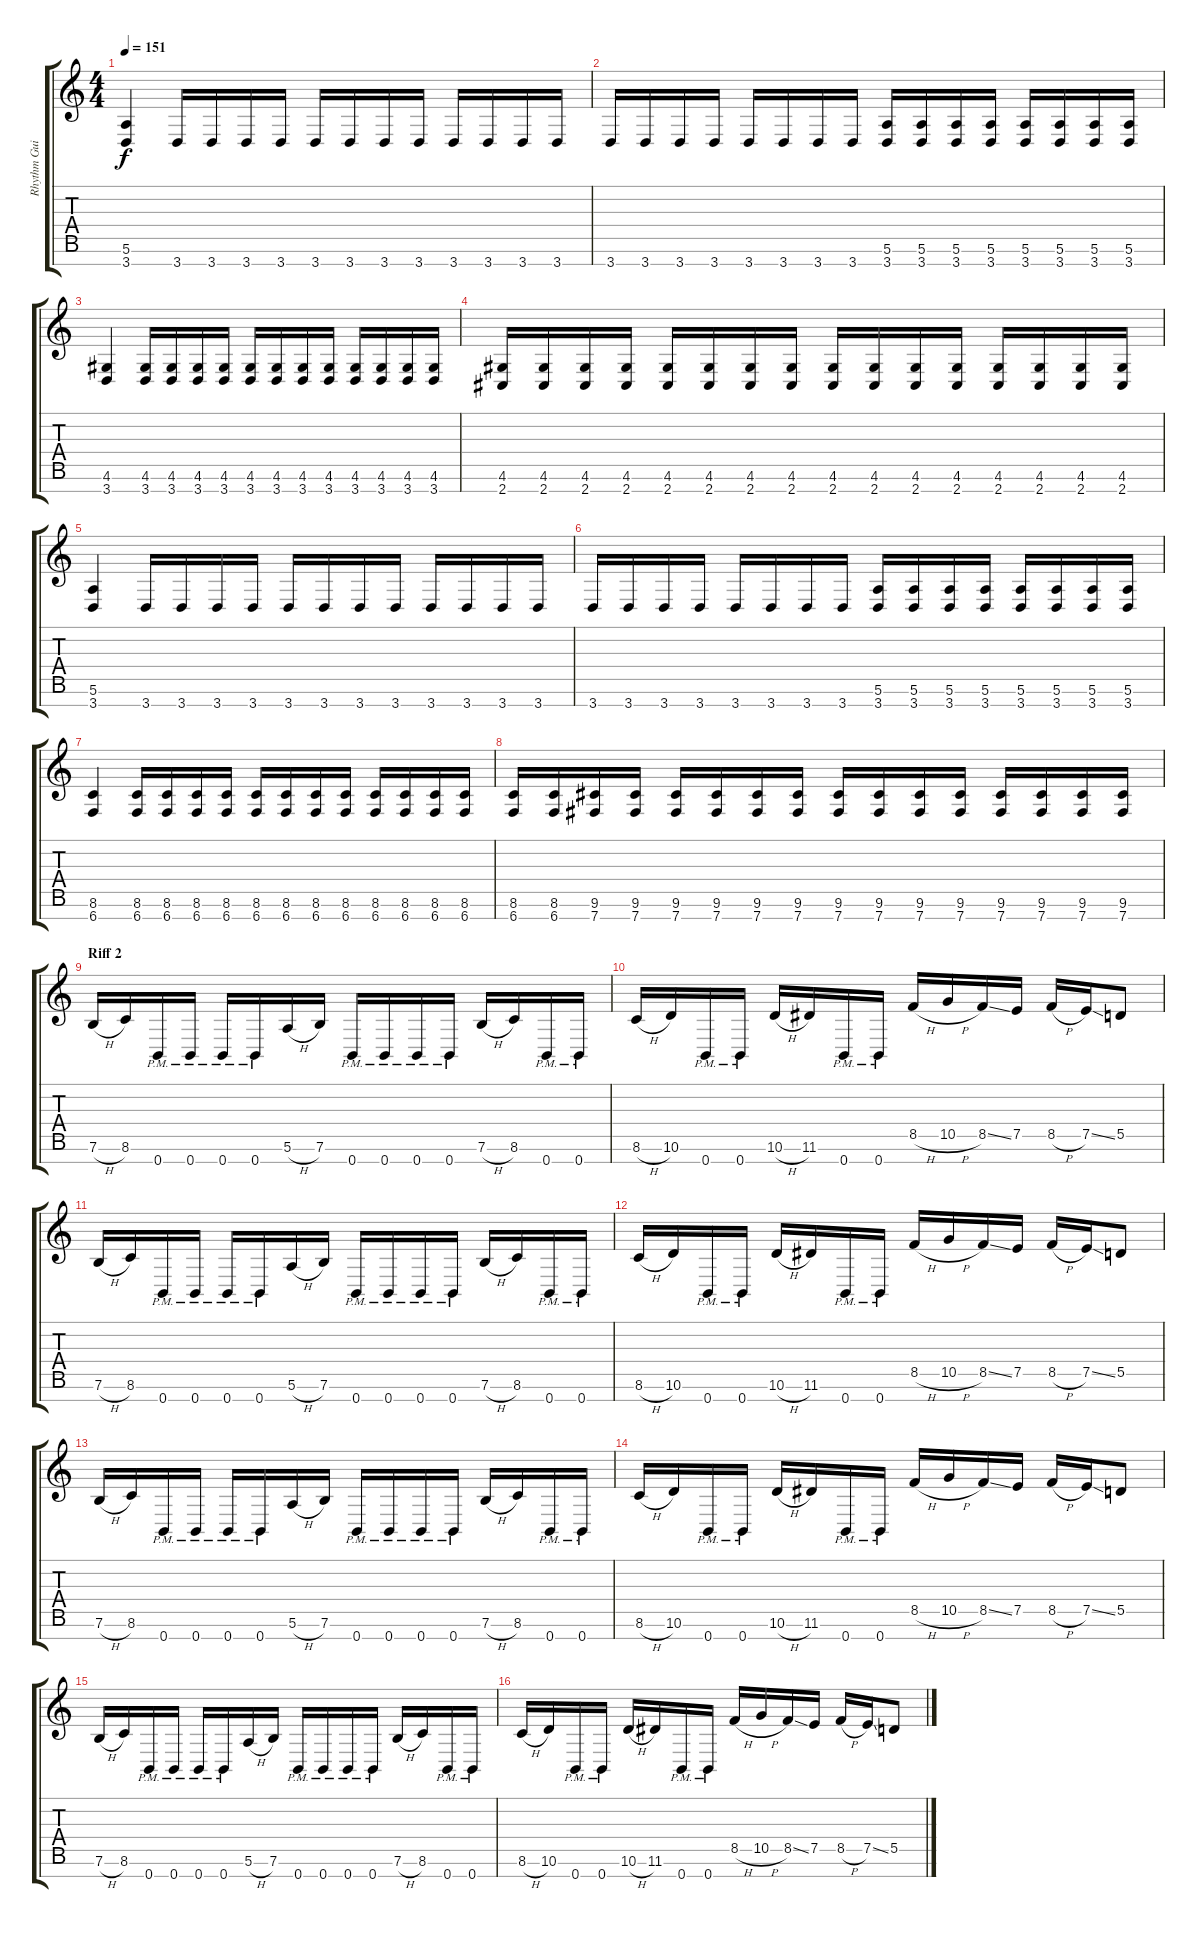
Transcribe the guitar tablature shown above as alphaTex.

\track ("Rhythm Guitar R" "Rhythm Gui") {instrument distortionguitar}
\staff {score tabs}
\tuning (E4 B3 G3 D3 A2 E2 B1) {hide}
\ts (4 4)
\tempo 151
\clef g2
\ks c
(5.6 3.7).4{dy f} 3.7.16 3.7.16 3.7.16 3.7.16 3.7.16 3.7.16 3.7.16 3.7.16 3.7.16 3.7.16 3.7.16 3.7.16 |
3.7.16 3.7.16 3.7.16 3.7.16 3.7.16 3.7.16 3.7.16 3.7.16 (5.6 3.7).16 (5.6 3.7).16 (5.6 3.7).16 (5.6 3.7).16 (5.6 3.7).16 (5.6 3.7).16 (5.6 3.7).16 (5.6 3.7).16 |
(4.6 3.7).4 (4.6 3.7).16 (4.6 3.7).16 (4.6 3.7).16 (4.6 3.7).16 (4.6 3.7).16 (4.6 3.7).16 (4.6 3.7).16 (4.6 3.7).16 (4.6 3.7).16 (4.6 3.7).16 (4.6 3.7).16 (4.6 3.7).16 |
(4.6 2.7).16 (4.6 2.7).16 (4.6 2.7).16 (4.6 2.7).16 (4.6 2.7).16 (4.6 2.7).16 (4.6 2.7).16 (4.6 2.7).16 (4.6 2.7).16 (4.6 2.7).16 (4.6 2.7).16 (4.6 2.7).16 (4.6 2.7).16 (4.6 2.7).16 (4.6 2.7).16 (4.6 2.7).16 |
(5.6 3.7).4 3.7.16 3.7.16 3.7.16 3.7.16 3.7.16 3.7.16 3.7.16 3.7.16 3.7.16 3.7.16 3.7.16 3.7.16 |
3.7.16 3.7.16 3.7.16 3.7.16 3.7.16 3.7.16 3.7.16 3.7.16 (5.6 3.7).16 (5.6 3.7).16 (5.6 3.7).16 (5.6 3.7).16 (5.6 3.7).16 (5.6 3.7).16 (5.6 3.7).16 (5.6 3.7).16 |
(8.6 6.7).4 (8.6 6.7).16 (8.6 6.7).16 (8.6 6.7).16 (8.6 6.7).16 (8.6 6.7).16 (8.6 6.7).16 (8.6 6.7).16 (8.6 6.7).16 (8.6 6.7).16 (8.6 6.7).16 (8.6 6.7).16 (8.6 6.7).16 |
(8.6 6.7).16 (8.6 6.7).16 (9.6 7.7).16 (9.6 7.7).16 (9.6 7.7).16 (9.6 7.7).16 (9.6 7.7).16 (9.6 7.7).16 (9.6 7.7).16 (9.6 7.7).16 (9.6 7.7).16 (9.6 7.7).16 (9.6 7.7).16 (9.6 7.7).16 (9.6 7.7).16 (9.6 7.7).16 |
\section ("" "Riff 2")
7.6{h}.16 8.6.16 0.7{pm}.16 0.7{pm}.16 0.7{pm}.16 0.7{pm}.16 5.6{h}.16 7.6.16 0.7{pm}.16 0.7{pm}.16 0.7{pm}.16 0.7{pm}.16 7.6{h}.16 8.6.16 0.7{pm}.16 0.7{pm}.16 |
8.6{h}.16 10.6.16 0.7{pm}.16 0.7{pm}.16 10.6{h}.16 11.6.16 0.7{pm}.16 0.7{pm}.16 8.5{h}.16 10.5{h}.16 8.5{ss}.16 7.5.16 8.5{h}.16 7.5{ss}.16 5.5.8 |
7.6{h}.16 8.6.16 0.7{pm}.16 0.7{pm}.16 0.7{pm}.16 0.7{pm}.16 5.6{h}.16 7.6.16 0.7{pm}.16 0.7{pm}.16 0.7{pm}.16 0.7{pm}.16 7.6{h}.16 8.6.16 0.7{pm}.16 0.7{pm}.16 |
8.6{h}.16 10.6.16 0.7{pm}.16 0.7{pm}.16 10.6{h}.16 11.6.16 0.7{pm}.16 0.7{pm}.16 8.5{h}.16 10.5{h}.16 8.5{ss}.16 7.5.16 8.5{h}.16 7.5{ss}.16 5.5.8 |
7.6{h}.16 8.6.16 0.7{pm}.16 0.7{pm}.16 0.7{pm}.16 0.7{pm}.16 5.6{h}.16 7.6.16 0.7{pm}.16 0.7{pm}.16 0.7{pm}.16 0.7{pm}.16 7.6{h}.16 8.6.16 0.7{pm}.16 0.7{pm}.16 |
8.6{h}.16 10.6.16 0.7{pm}.16 0.7{pm}.16 10.6{h}.16 11.6.16 0.7{pm}.16 0.7{pm}.16 8.5{h}.16 10.5{h}.16 8.5{ss}.16 7.5.16 8.5{h}.16 7.5{ss}.16 5.5.8 |
7.6{h}.16 8.6.16 0.7{pm}.16 0.7{pm}.16 0.7{pm}.16 0.7{pm}.16 5.6{h}.16 7.6.16 0.7{pm}.16 0.7{pm}.16 0.7{pm}.16 0.7{pm}.16 7.6{h}.16 8.6.16 0.7{pm}.16 0.7{pm}.16 |
8.6{h}.16 10.6.16 0.7{pm}.16 0.7{pm}.16 10.6{h}.16 11.6.16 0.7{pm}.16 0.7{pm}.16 8.5{h}.16 10.5{h}.16 8.5{ss}.16 7.5.16 8.5{h}.16 7.5{ss}.16 5.5.8
